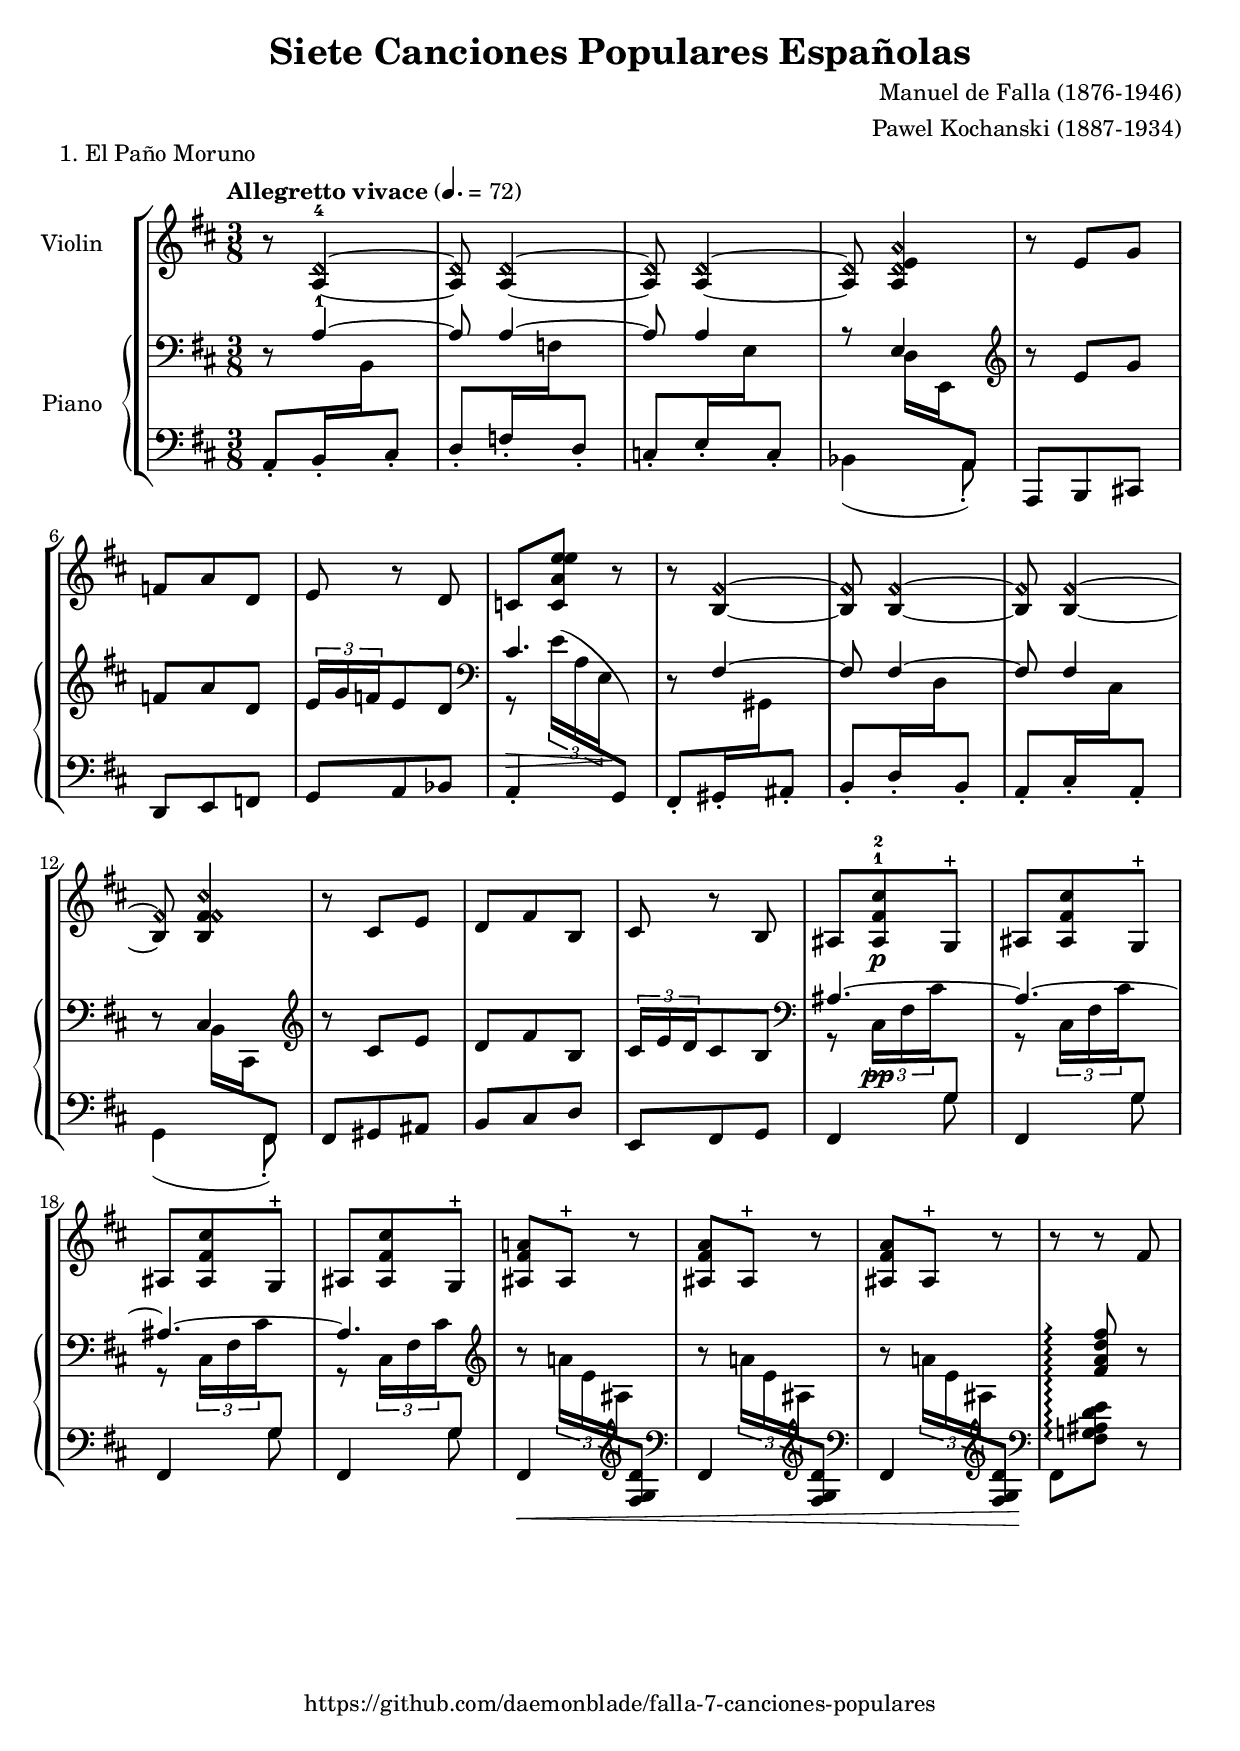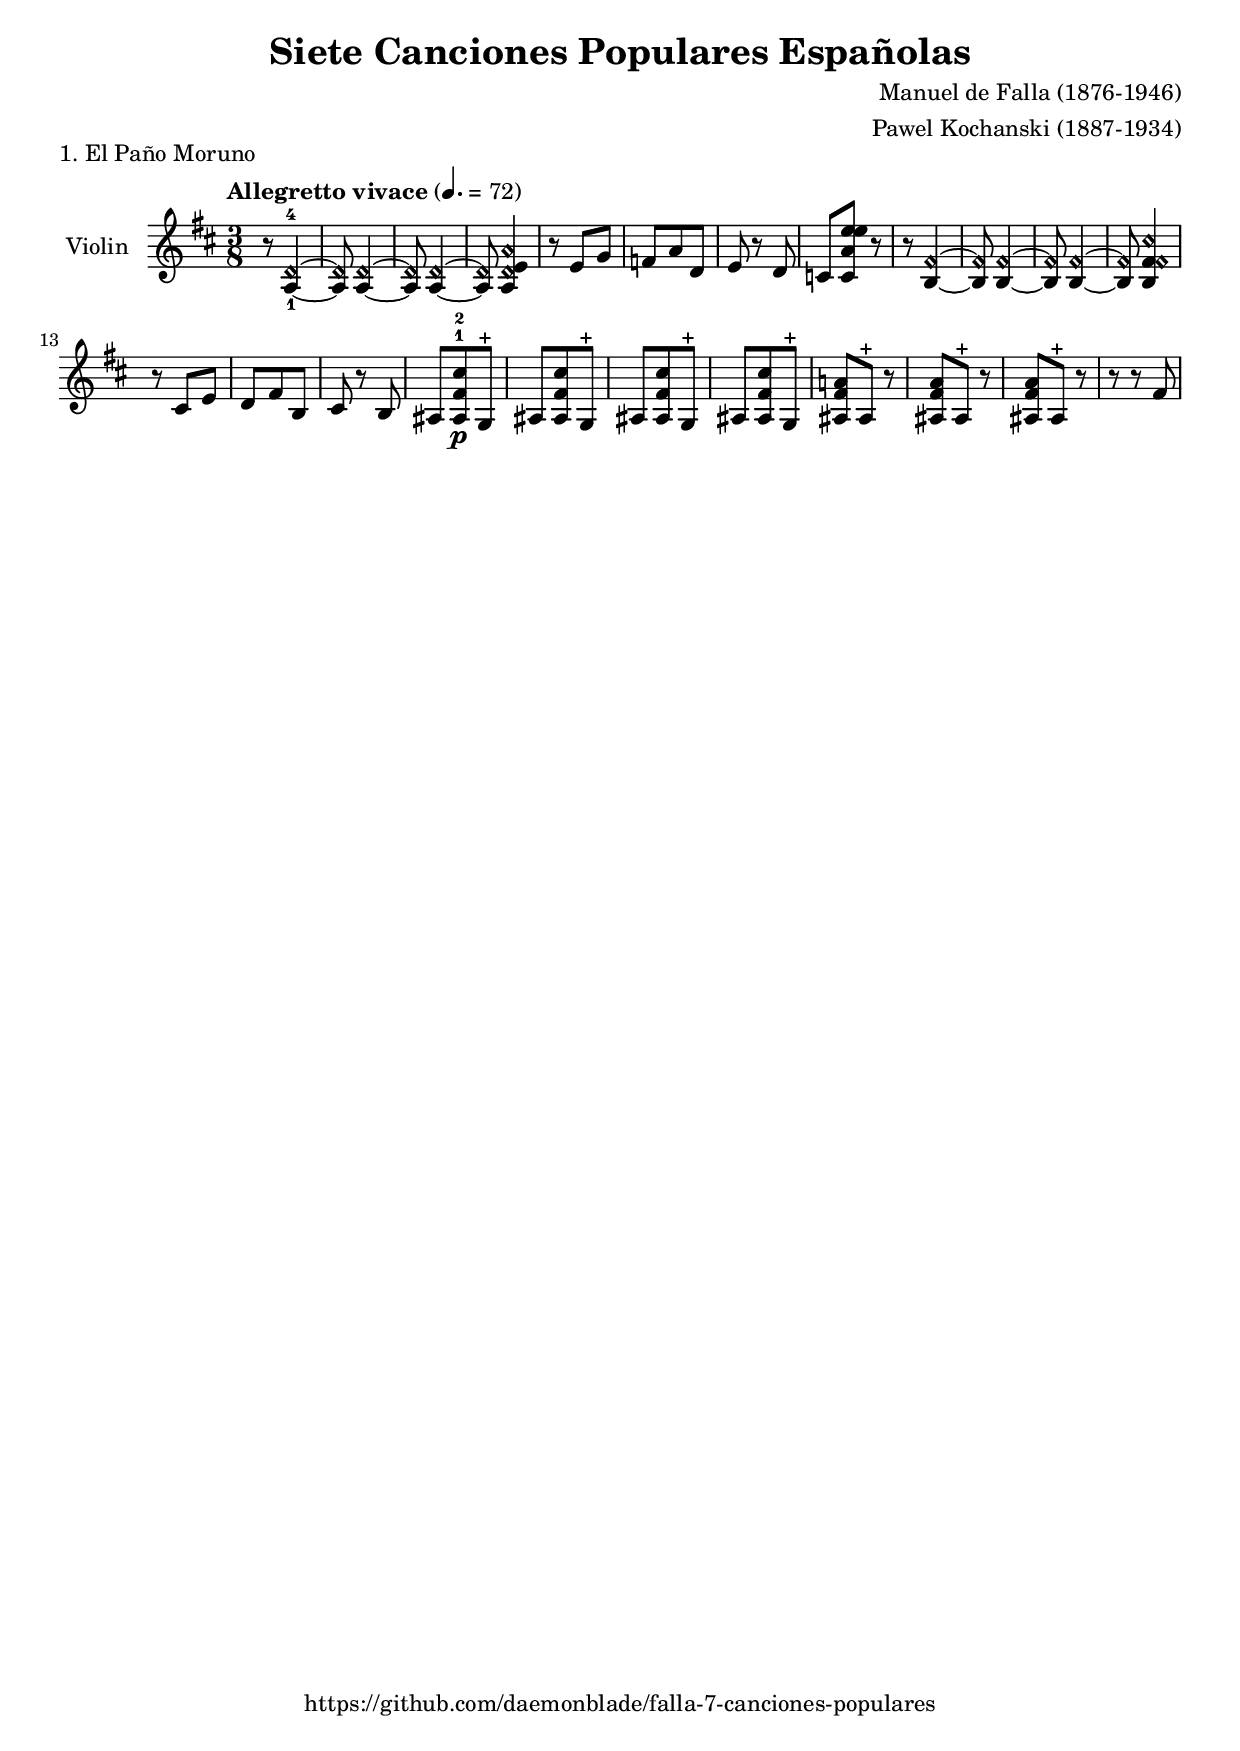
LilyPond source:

%
% Siete Canciones Populares Españolas
%
% copyright: 2016 Jonathan Chen
% source: https://bitbucket.org/daemonblade/falla-7-canciones-populares
% style: indent 2 spaces, 80 cols, 1 bar/line
%
\version "2.18.2"

\header
{
  title = "Siete Canciones Populares Españolas"
  composer = "Manuel de Falla (1876-1946)"
  arranger = "Pawel Kochanski (1887-1934)"
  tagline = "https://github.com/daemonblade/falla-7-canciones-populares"
}

%
% pa : 1. El Paño Moruno
%
pa_begin =
{
  \tempo "Allegretto vivace" 4. = 72
  \time 3/8
  \key b \minor
}

pa_violin = \new Voice \relative c''
{
  \set Staff.instrumentName = #"Violin "
  r8 <a,-1 d-4\harmonic>4 ~
  <a d\harmonic>8 <a d\harmonic>4 ~
  <a d\harmonic>8 <a d\harmonic>4 ~
  <a d\harmonic>8 <a d\harmonic e a\harmonic>4
  r8 e' g
  f a d,
  e r d
  c <c a' e' e> r
  r <b fis'\harmonic>4 ~
  <b fis'\harmonic>8 <b fis'\harmonic>4 ~
  <b fis'\harmonic>8 <b fis'\harmonic>4 ~
  <b fis'\harmonic>8 <b fis' fis\harmonic cis'\harmonic>4
  r8 cis e
  d fis b,
  cis r b
  ais <ais^1 fis'-2 cis'>\p g-+
  \repeat unfold 3 { ais <ais fis' cis'> g-+ }
  <ais fis' a!> ais-+ r
  <ais fis' a> ais-+ r
  <ais fis' a> ais-+ r
  r r fis'
}

pa_piano_upper = \relative c''
{
  \clef bass
  r8
    <<
      {
        a,4 ~
      } \\
      {
        s4
      }
    >>
  <<
    {
      a8 a4 ~
      a8 a4
      r8 e4
    } \\
    {
      s4.
      s4.
      s4.
    }
  >>
  \clef treble
  r8 e' g
  f a d,
  \tuplet 3/2 { e16 g f } e8 d
  \clef bass
  <<
    {
      cis4.
    } \\
    {
      r8\>
        \slurUp
        \tuplet 3/2 {e16([ a, e\! }
        \change Staff = "lower"
        \override Stem.direction = #UP
        g,8)]
        \change Staff = "upper"
        \revert Stem.direction
        \slurNeutral
    }
  >>
  r8
    <<
      {
        fis'4 ~
      } \\
      {
        s4
      }
    >>
  <<
    {
      fis8 fis4 ~
      fis8 fis4
    } \\
    {
      s4.
      s4.
    }
  >>
  r8 cis4
  \clef treble
  r8 cis' e
  d fis b,
  \tuplet 3/2 { cis16 e d } cis8 b
  \clef bass
  <<
    {
      ais4. ~
      ais ~
      ais ~
      ais
    } \\
    {
      r8 \tuplet 3/2 { cis,16[\pp fis cis' }
        \change Staff = "lower"
        \override Stem.direction = #UP
        g8]
        \change Staff = "upper"
        \revert Stem.direction
      \repeat unfold 3
        {
          r8 \tuplet 3/2 { cis,16 fis cis' }
            \change Staff = "lower"
            \override Stem.direction = #UP
            g8]
            \change Staff = "upper"
            \revert Stem.direction
        }
    }
  >>
  \clef treble
  \repeat unfold 3
    {
      r \tuplet 3/2 { a'!16 e ais, }
        \change Staff = "lower"
        \clef treble
        \override Stem.direction = #UP
        <fis g d'>8
        \clef bass
        \change Staff = "upper"
        \revert Stem.direction
    }
  s8 \stemUp <fis' a d fis>\arpeggio \stemNeutral r
}

pa_piano_lower = \relative c
{
  \clef bass
  a8-. b16-.
    \change Staff = "upper"
    b
    \change Staff = "lower"
    cis8-.
  d-. f16-.
    \change Staff = "upper"
    f
    \change Staff = "lower"
    d8-.
  c-. e16-.
    \change Staff = "upper"
    e
    \change Staff = "lower"
    c8-.
  <<
    {
      s8
        \change Staff = "upper"
        \override Stem.direction = #DOWN
        d16 e,
        \change Staff = "lower"
        \override Stem.direction = #UP
        a8
        \revert Stem.direction
    } \\
    {
      bes4( a8)-.
    }
  >>
  a, b cis!
  d e f
  g a bes
  a4-. s8
  fis8-. gis16-.
    \change Staff = "upper"
    gis
    \change Staff = "lower"
    ais8-.
  b-. d16-.
    \change Staff = "upper"
    d
    \change Staff = "lower"
    b8-.
  a-. cis16-.
    \change Staff = "upper"
    cis
    \change Staff = "lower"
    a8-.
  <<
    {
      s8
        \change Staff = "upper"
        \override Stem.direction = #DOWN
        b16 cis,
        \change Staff = "lower"
        \override Stem.direction = #UP
        fis8
        \revert Stem.direction
    } \\
    {
      g4( fis8)-.
    }
  >>
  fis gis ais
  b cis d
  e, fis g
  fis4 g'8
  \repeat unfold 3 { fis,4 g'8 }
  fis,4\< s8
  fis4 s8
  fis4 s8\!
  fis <fis' g! ais d e>\arpeggio r
}

%%%%%%%%%%%%%%%%%%%%%%%%%%%%%%%%%%%%%%%%%%%%%%%%%%%%%%%%%%%%%%%%%%%%%%%%%%%%%%%%
%
% Book Generation
%
%%%%%%%%%%%%%%%%%%%%%%%%%%%%%%%%%%%%%%%%%%%%%%%%%%%%%%%%%%%%%%%%%%%%%%%%%%%%%%%%

\book
{
  \bookOutputSuffix "All"
  \score
  {
    \new StaffGroup
    <<
      \new Staff << \pa_begin \pa_violin >>
      \new PianoStaff
      <<
        \set PianoStaff.instrumentName = #"Piano "
        \set PianoStaff.connectArpeggios = ##t
        \new Staff = "upper" << \pa_begin \pa_piano_upper >>
        \new Staff = "lower" << \pa_begin \pa_piano_lower >>
      >>
    >>
    \header
    {
      piece = "1. El Paño Moruno"
    }
  }
}

\book
{
  \bookOutputSuffix "Violin"
  \score
  {
    \new Staff << \pa_begin \pa_violin >>
  }
  \header
  {
    piece = "1. El Paño Moruno"
  }
}
